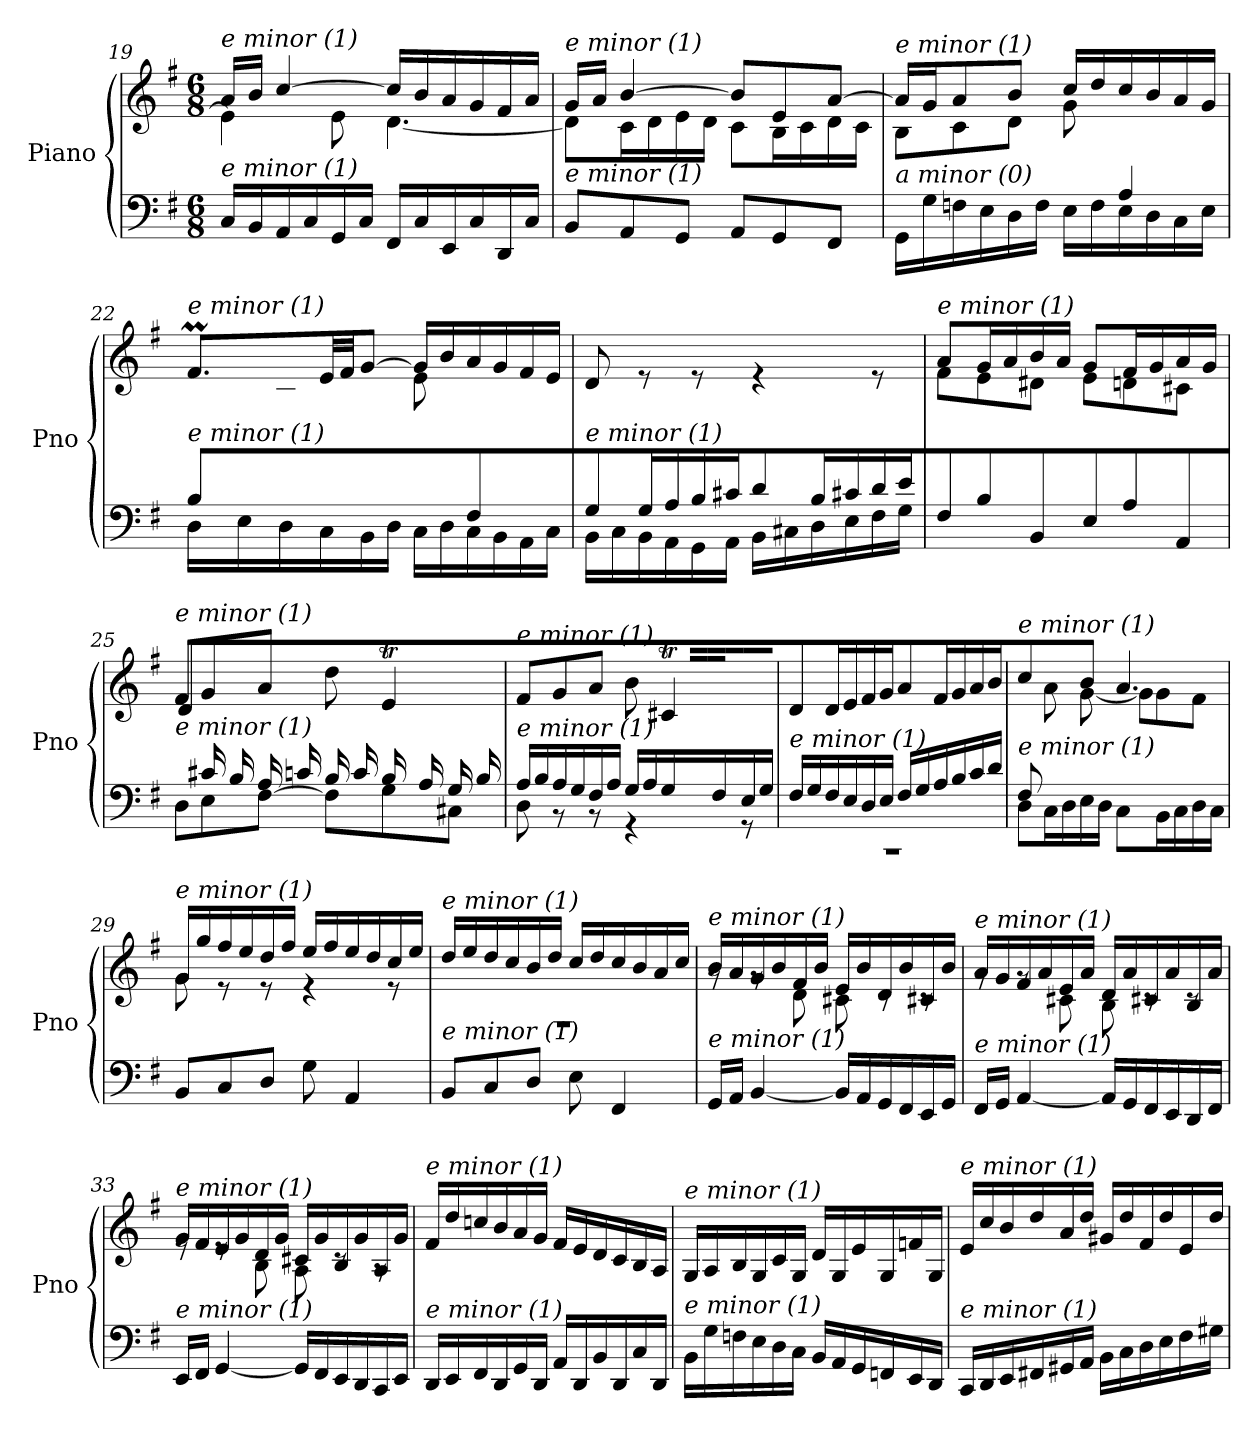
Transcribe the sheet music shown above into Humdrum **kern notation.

**kern	**kern
*part1	*part1
*staff2	*staff1
*I"Piano	*
*I'Pno	*
*clefF4	*clefG2
*k[f#]	*k[f#]
*M6/8	*M6/8
=19	=19
*	*^
!	!LO:TX:i:t=e minor (1)	!
!LO:TX:i:t=e minor (1)	!	!
16C/LL	16a/LL	4e\]
16BB/	16b/JJ	.
16AA/	[4cc/	.
16C/	.	.
16GG/	.	8e\
16C/JJ	.	.
16FF#/LL	16cc/LL]	[4.d\
16C/	16b/	.
16EE/	16a/	.
16C/	16g/	.
16DD/	16f#/	.
16C/JJ	16a/JJ	.
=20	=20	=20
!	!LO:TX:i:t=e minor (1)	!
!LO:TX:i:t=e minor (1)	!	!
8BB/L	16g/LL	8d\L]
.	16a/JJ	.
8AA/	[4b/	16c\L
.	.	16d\
8GG/J	.	16e\
.	.	16d\JJ
8AA/L	8b/L]	8c\L
8GG/	8e/	16B\L
.	.	16c\
8FF#/J	[8a/J	16d\
.	.	16c\JJ
=21	=21	=21
*^	*	*
!	!	!LO:TX:i:t=e minor (1)	!
!LO:TX:i:t=a minor (0)	!	!	!
2ryy	16GG\LL	16a/LL]	8B\L
.	16G\	16g/J	.
.	16Fn\	8a/	8c\
.	16E\	.	.
.	16D\	8b/J	8d\J
.	16F\JJ	.	.
.	16E\LL	16cc/LL	8g\
.	16F\	16dd/	.
4A/	16E\	16cc/	4ryy
.	16D\	16b/	.
.	16C\	16a/	.
.	16E\JJ	16g/JJ	.
!!LO:PB:g=z
=22	=22	=22	=22
*	*^	*	*^
!	!	!	!LO:TX:i:t=e minor (1)	!	!
!LO:TX:i:t=e minor (1)	!	!	!	!	!
8B/L	8.ryy	16D\LL	8.f#m/L	8ryy	32g!yy
.	.	.	.	.	32f#!yy
.	.	16E\	.	.	32g!yy
.	.	.	.	.	32f#!yy
4.ryy	.	16D\	.	8c\	32g!yy
.	.	.	.	.	32f#!yy
.	2ryy	16C\	32e/LL	.	2ryy
.	.	.	32f#/JJ	.	.
.	.	16BB\	[8g/J	8d\J	.
.	.	16D\JJ	.	.	.
.	.	16C\LL	16g/LL]	8e\	.
.	.	16D\	16b/	.	.
4F#/	.	16C\	16a/	4ryy	.
.	.	16BB\	16g/	.	.
.	.	16AA\	16f#/	.	.
.	16ryy	16C\JJ	16e/JJ	.	16ryy
=23	=23	=23	=23	=23	=23
!	!	!	!LO:TX:i:t=e minor (1)	!	!
!LO:TX:i:t=e minor (1)	!	!	!	!	!
*	*v	*v	*	*	*
*	*	*v	*v	*v
8G/L	16BB\LL	8d/
.	16C\	.
16G/L	16BB\	8re
16A/	16AA\	.
16B/	16GG\	8re
16c#X/JJ	16AA\JJ	.
8d/L	16BB\LL	4re
.	16C#X\	.
16B/L	16D\	.
16c#X/	16E\	.
16d/	16F#\	8re
16e/JJ	16G\JJ	.
=24	=24	=24
*	*	*^
!	!	!LO:TX:i:t=e minor (1)	!
!LO:TX:i:t=e minor (1)	!	!	!
*v	*v	*	*
8F#\L	8a/L	8f#\L
8B\	16g/L	8e\
.	16a/	.
8BB\J	16b/	8d#X\J
.	16a/JJ	.
8E\L	8g/L	8e\L
8A\	16f#/L	8dn\
.	16g/	.
8AA\J	16a/	8c#X\J
.	16g/JJ	.
=25	=25	=25
*^	*	*^
*	*^	*	*	*
!	!	!	!LO:TX:i:t=e minor (1)	!	!
!LO:TX:i:t=e minor (1)	!	!	!	!	!
2ryy	8ryy	8D\L	8f#/L	2ryy	8d\L
.	16c#X/L	8E\	8g/	.	2ryy
.	16B/	.	.	.	.
.	16A/	[8F#\J	8a/J	.	.
.	16cn/JJ	.	.	.	.
.	16B/LL	8F#\L]	8dd\	.	.
.	16c/	.	.	.	.
4ryy	16B/	8G\	4eT/	32f#!yy	.
.	.	.	.	32e!yy	.
.	16A/	.	.	32f#!yy	.
.	.	.	.	[16.e!yy	.
.	16G/	8C#X\J	.	.	8ryy
.	16B/JJ	.	.	16e!yy]	.
*	*	*	*	*v	*v
!!LO:LB:g=z
=26	=26	=26	=26	=26
!	!	!	!LO:TX:i:t=e minor (1)	!
!LO:TX:i:t=e minor (1)	!	!	!	!
2ryy	16A/LL	8D\	8f#/L	2ryy
.	16B/	.	.	.
.	16A/	8r	8g/	.
.	16G/	.	.	.
.	16F#/	8r	8a/J	.
.	16A/JJ	.	.	.
.	16G/LL	4r	8b\	.
.	16A/	.	.	.
4ryy	16G/	.	4c#Xt/	32d!yy
.	.	.	.	32c#!yy
.	16F#/	.	.	32d!yy
.	.	.	.	[16.c#!yy
.	16E/	8r	.	.
.	16G/JJ	.	.	16c#!yy]
*	*v	*v	*	*
=27	=27	=27	=27
!	!	!LO:TX:i:t=e minor (1)	!
!LO:TX:i:t=e minor (1)	!	!	!
*	*	*v	*v
2.rCC	16F#/LL	8d/L
.	16G/	.
.	16F#/	16d/L
.	16E/	16e/
.	16D/	16f#/
.	16E/JJ	16g/JJ
.	16F#/LL	8a/L
.	16G/	.
.	16A/	16f#/L
.	16B/	16g/
.	16c/	16a/
.	16d/JJ	16b/JJ
=28	=28	=28
*	*	*^
!	!	!LO:TX:i:t=e minor (1)	!
!LO:TX:i:t=e minor (1)	!	!	!
8F#/L	8D\L	4cc/	8ryy
2ryy	16C\L	.	8a\
.	16D\	.	.
.	16E\	8b/	[8g\J
.	16D\JJ	.	.
.	8C\L	4.a/	8g\L]
.	16BB\L	.	8g\
.	16C\	.	.
8ryy	16D\	.	8f#\J
.	16C\JJ	.	.
=29	=29	=29	=29
!	!	!LO:TX:i:t=e minor (1)	!
!LO:TX:i:t=e minor (1)	!	!	!
*v	*v	*	*
8BB/L	16g/LL	8g\
.	16gg/	.
8C/	16ff#/	8r
.	16ee/	.
8D/J	16dd/	8r
.	16ff#/JJ	.
8G\	16ee/LL	4r
.	16ff#/	.
4AA/	16ee/	.
.	16dd/	.
.	16cc/	8r
.	16ee/JJ	.
!!LO:LB:g=z	!!
=30	=30	=30
!	!LO:TX:i:t=e minor (1)	!
!LO:TX:i:t=e minor (1)	!	!
8BB/L	2.rF	16dd/LL
.	.	16ee/
8C/	.	16dd/
.	.	16cc/
8D/J	.	16b/
.	.	16dd/JJ
8E\	.	16cc/LL
.	.	16dd/
4FF#/	.	16cc/
.	.	16b/
.	.	16a/
.	.	16cc/JJ
=31	=31	=31
!	!LO:TX:i:t=e minor (1)	!
!LO:TX:i:t=e minor (1)	!	!
16GG/LL	16b/LL	8rg
16AA/JJ	16a/	.
[4BB/	16g/	8rg
.	16b/	.
.	16f#/	8d\
.	16b/JJ	.
16BB/LL]	16e/LL	8c#X\
16AA/	16b/	.
16GG/	16d/	8rc
16FF#/	16b/	.
16EE/	16c#X/	8rc
16GG/JJ	16b/JJ	.
=32	=32	=32
!	!LO:TX:i:t=e minor (1)	!
!LO:TX:i:t=e minor (1)	!	!
16FF#/LL	16a/LL	8rg
16GG/JJ	16g/	.
[4AA/	16f#/	8rg
.	16a/	.
.	16e/	8c#X\
.	16a/JJ	.
16AA/LL]	16d/LL	8B\
16GG/	16a/	.
16FF#/	16c#X/	8rc
16EE/	16a/	.
16DD/	16B/	8rc
16FF#/JJ	16a/JJ	.
=33	=33	=33
!	!LO:TX:i:t=e minor (1)	!
!LO:TX:i:t=e minor (1)	!	!
16EE/LL	16g/LL	8re
16FF#/JJ	16f#/	.
[4GG/	16e/	8re
.	16g/	.
.	16d/	8B\
.	16g/JJ	.
16GG/LL]	16c#X/LL	8A\
16FF#/	16g/	.
16EE/	16B/	8rc
16DD/	16g/	.
16CC/	16A/	8rA
16EE/JJ	16g/JJ	.
*	*v	*v
!!LO:LB:g=z
=34	=34
!	!LO:TX:i:t=e minor (1)
!LO:TX:i:t=e minor (1)	!
16DD/LL	16f#/LL
16EE/	16dd/
16FF#/	16ccn/
16DD/	16b/
16GG/	16a/
16DD/JJ	16g/JJ
16AA/LL	16f#/LL
16DD/	16e/
16BB/	16d/
16DD/	16c/
16C/	16B/
16DD/JJ	16A/JJ
=35	=35
!	!LO:TX:i:t=e minor (1)
!LO:TX:i:t=e minor (1)	!
16BB\LL	16G/LL
16G\	16A/
16Fn\	16B/
16E\	16G/
16D\	16c/
16C\JJ	16G/JJ
16BB/LL	16d/LL
16AA/	16G/
16GG/	16e/
16FFn/	16G/
16EE/	16fn/
16DD/JJ	16G/JJ
=36	=36
!	!LO:TX:i:t=e minor (1)
!LO:TX:i:t=e minor (1)	!
16CC/LL	16e/LL
16DD/	16cc/
16EE/	16b/
16FF#X/	16dd/
16GG#X/	16a/
16AA/JJ	16dd/JJ
16BB\LL	16g#X/LL
16C\	16dd/
16D\	16f#/
16E\	16dd/
16F#\	16e/
16G#X\JJ	16dd/JJ
=	=
*-	*-
